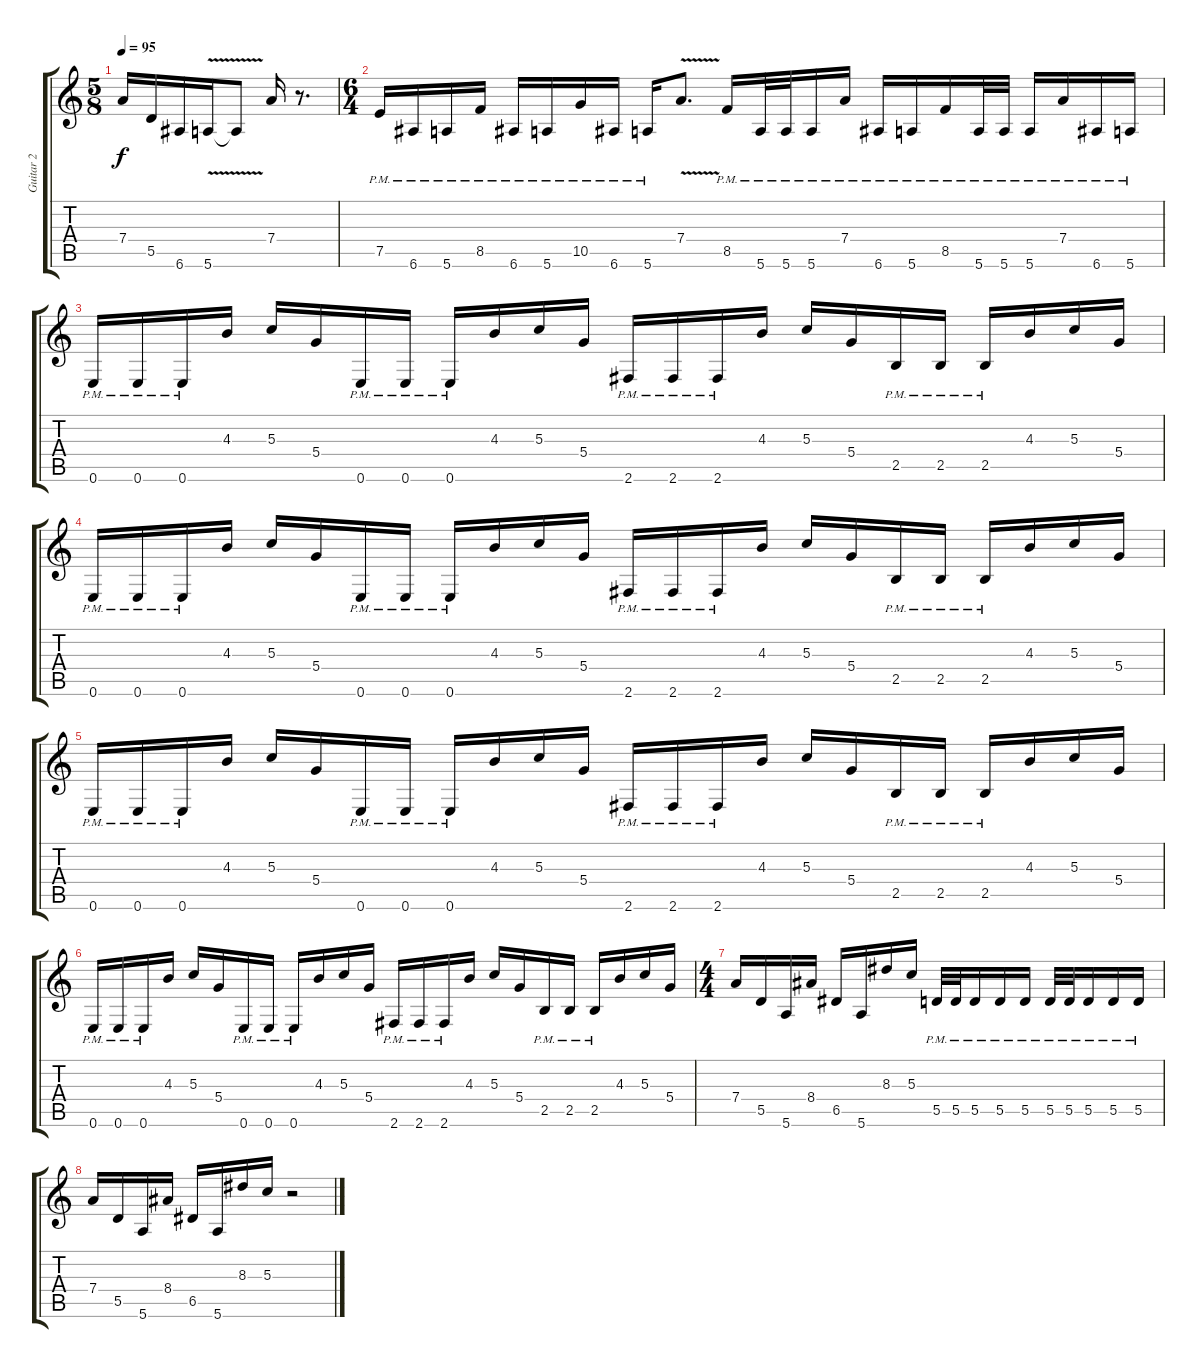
\track ("Guitar 2" "Guitar 2") {instrument distortionguitar}
\staff {score tabs}
\tuning (E4 B3 G3 D3 A2 E2) {hide}
\ts (5 8)
\tempo 95
\clef g2
\ks c
7.4.16{dy f} 5.5.16 6.6.16 5.6{v}.16 5.6{t}.8 7.4.16 r.8{d} |
\ts (6 4)
7.5{pm}.16 6.6{pm}.16 5.6{pm}.16 8.5{pm}.16 6.6{pm}.16 5.6{pm}.16 10.5{pm}.16 6.6{pm}.16 5.6{pm}.16 7.4{v}.8{d} 8.5{pm}.16 5.6{pm}.32 5.6{pm}.32 5.6{pm}.16 7.4{pm}.16 6.6{pm}.16 5.6{pm}.16 8.5{pm}.16 5.6{pm}.32 5.6{pm}.32 5.6{pm}.16 7.4{pm}.16 6.6{pm}.16 5.6{pm}.16 |
0.6{pm}.16 0.6{pm}.16 0.6{pm}.16 4.3.16 5.3.16 5.4.16 0.6{pm}.16 0.6{pm}.16 0.6{pm}.16 4.3.16 5.3.16 5.4.16 2.6{pm}.16 2.6{pm}.16 2.6{pm}.16 4.3.16 5.3.16 5.4.16 2.5{pm}.16 2.5{pm}.16 2.5{pm}.16 4.3.16 5.3.16 5.4.16 |
0.6{pm}.16 0.6{pm}.16 0.6{pm}.16 4.3.16 5.3.16 5.4.16 0.6{pm}.16 0.6{pm}.16 0.6{pm}.16 4.3.16 5.3.16 5.4.16 2.6{pm}.16 2.6{pm}.16 2.6{pm}.16 4.3.16 5.3.16 5.4.16 2.5{pm}.16 2.5{pm}.16 2.5{pm}.16 4.3.16 5.3.16 5.4.16 |
0.6{pm}.16 0.6{pm}.16 0.6{pm}.16 4.3.16 5.3.16 5.4.16 0.6{pm}.16 0.6{pm}.16 0.6{pm}.16 4.3.16 5.3.16 5.4.16 2.6{pm}.16 2.6{pm}.16 2.6{pm}.16 4.3.16 5.3.16 5.4.16 2.5{pm}.16 2.5{pm}.16 2.5{pm}.16 4.3.16 5.3.16 5.4.16 |
0.6{pm}.16 0.6{pm}.16 0.6{pm}.16 4.3.16 5.3.16 5.4.16 0.6{pm}.16 0.6{pm}.16 0.6{pm}.16 4.3.16 5.3.16 5.4.16 2.6{pm}.16 2.6{pm}.16 2.6{pm}.16 4.3.16 5.3.16 5.4.16 2.5{pm}.16 2.5{pm}.16 2.5{pm}.16 4.3.16 5.3.16 5.4.16 |
\ts (4 4)
7.4.16 5.5.16 5.6.16 8.4.16 6.5.16 5.6.16 8.3.16 5.3.16 5.5{pm}.32 5.5{pm}.32 5.5{pm}.16 5.5{pm}.16 5.5{pm}.16 5.5{pm}.32 5.5{pm}.32 5.5{pm}.16 5.5{pm}.16 5.5{pm}.16 |
7.4.16 5.5.16 5.6.16 8.4.16 6.5.16 5.6.16 8.3.16 5.3.16 r.2
